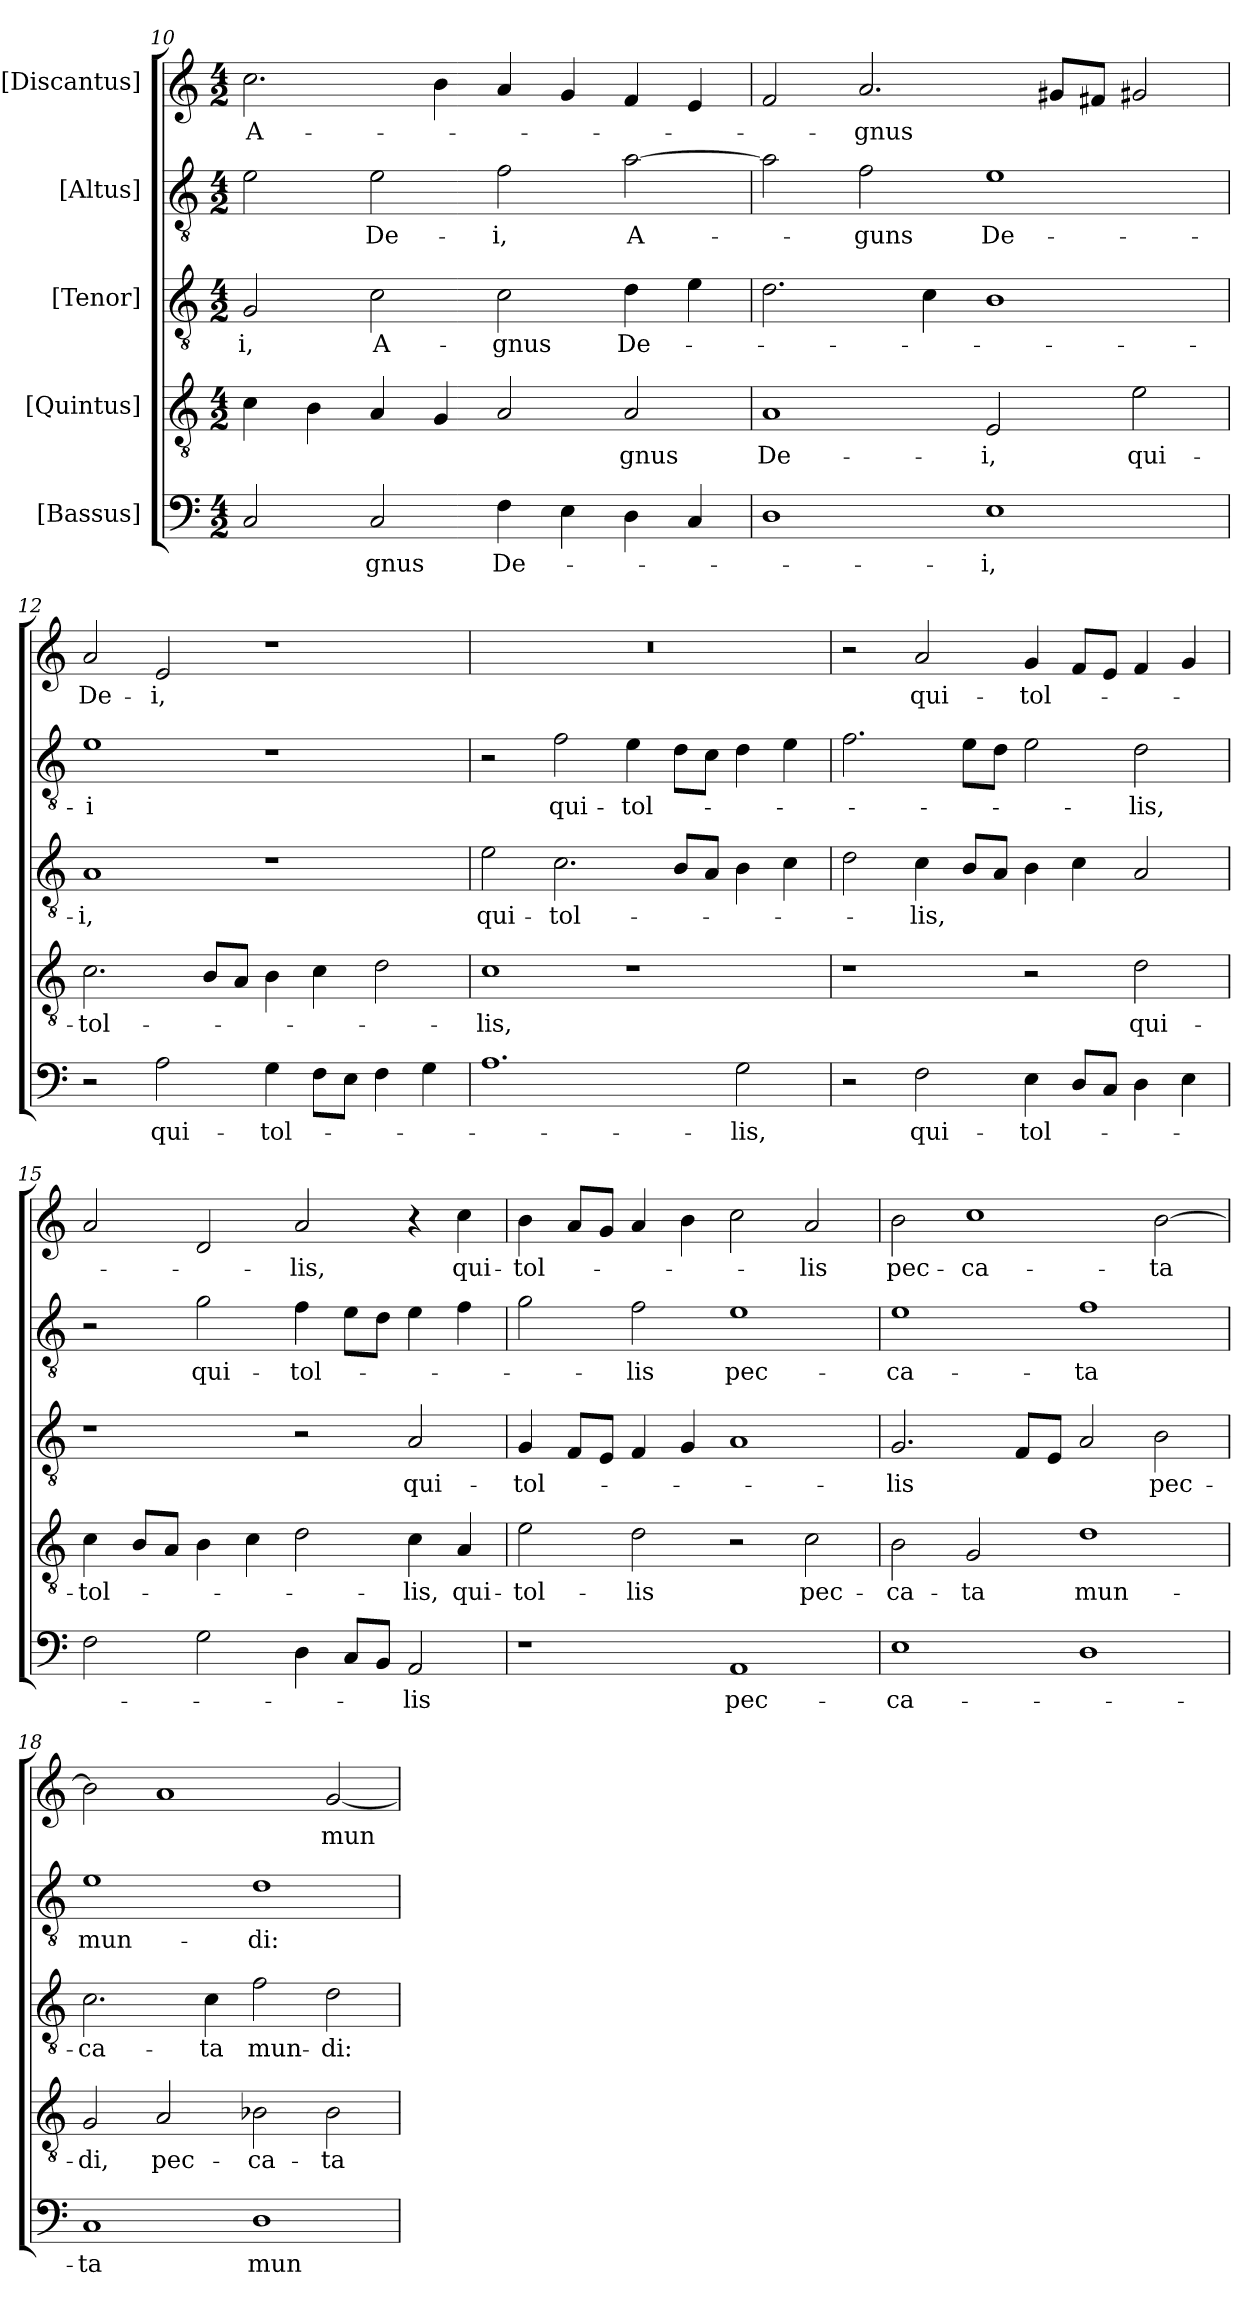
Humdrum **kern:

**kern	**text	**kern	**text	**kern	**text	**kern	**text	**kern	**text
*part5	*part5	*part4	*part4	*part3	*part3	*part2	*part2	*part1	*part1
*staff5	*staff5	*staff4	*staff4	*staff3	*staff3	*staff2	*staff2	*staff1	*staff1
*I"[Bassus]	*	*I"[Quintus]	*	*I"[Tenor]	*	*I"[Altus]	*	*I"[Discantus]	*
*clefF4	*	*clefGv2	*	*clefGv2	*	*clefGv2	*	*clefG2	*
*k[]	*	*k[]	*	*k[]	*	*k[]	*	*k[]	*
*M4/2	*	*M4/2	*	*M4/2	*	*M4/2	*	*M4/2	*
=10	=10	=10	=10	=10	=10	=10	=10	=10	=10
2C/	.	4c\	.	2G/	-i,	2e\	.	2.cc\	A-
.	.	4B\	.	.	.	.	.	.	.
2C/	-gnus	4A/	.	2c\	A-	2e\	De-	.	.
.	.	4G/	.	.	.	.	.	4b\	.
4F\	De-	2A/	.	2c\	-gnus	2f\	-i,	4a/	.
4E\	.	.	.	.	.	.	.	4g/	.
4D\	.	2A/	-gnus	4d\	De-	[2a\	A-	4f/	.
4C/	.	.	.	4e\	.	.	.	4e/	.
=11	=11	=11	=11	=11	=11	=11	=11	=11	=11
1D\	.	1A/	De-	2.d\	.	2a\]	.	2f/	.
.	.	.	.	.	.	2f\	-guns	2.a/	-gnus
.	.	.	.	4c\	.	.	.	.	.
1E\	-i,	2E/	-i,	1B\	.	1e\	De-	.	.
.	.	.	.	.	.	.	.	8g#X/L	.
.	.	.	.	.	.	.	.	8f#X/J	.
.	.	2e\	qui-	.	.	.	.	2g#X/	.
=12	=12	=12	=12	=12	=12	=12	=12	=12	=12
2r	.	2.c\	tol-	1A/	-i,	1e\	-i	2a/	De-
2A\	qui-	.	.	.	.	.	.	2e/	-i,
.	.	8B/L	.	.	.	.	.	.	.
.	.	8A/J	.	.	.	.	.	.	.
4G\	tol-	4B\	.	1r	.	1r	.	1r	.
8F\L	.	4c\	.	.	.	.	.	.	.
8E\J	.	.	.	.	.	.	.	.	.
4F\	.	2d\	.	.	.	.	.	.	.
4G\	.	.	.	.	.	.	.	.	.
=13	=13	=13	=13	=13	=13	=13	=13	=13	=13
1.A\	.	1c\	-lis,	2e\	qui-	2r	.	0r	.
.	.	.	.	2.c\	-tol-	2f\	qui-	.	.
.	.	1r	.	.	.	4e\	tol-	.	.
.	.	.	.	8B/L	.	8d\L	.	.	.
.	.	.	.	8A/J	.	8c\J	.	.	.
2G\	-lis,	.	.	4B\	.	4d\	.	.	.
.	.	.	.	4c\	.	4e\	.	.	.
=14	=14	=14	=14	=14	=14	=14	=14	=14	=14
2r	.	1r	.	2d\	.	2.f\	.	2r	.
2F\	qui-	.	.	4c\	-lis,	.	.	2a/	qui-
.	.	.	.	8B/L	.	8e\L	.	.	.
.	.	.	.	8A/J	.	8d\J	.	.	.
4E\	tol-	2r	.	4B\	.	2e\	.	4g/	tol-
8D/L	.	.	.	4c\	.	.	.	8f/L	.
8C/J	.	.	.	.	.	.	.	8e/J	.
4D\	.	2d\	qui-	2A/	.	2d\	-lis,	4f/	.
4E\	.	.	.	.	.	.	.	4g/	.
=15	=15	=15	=15	=15	=15	=15	=15	=15	=15
2F\	.	4c\	tol-	1r	.	2r	.	2a/	.
.	.	8B/L	.	.	.	.	.	.	.
.	.	8A/J	.	.	.	.	.	.	.
2G\	.	4B\	.	.	.	2g\	qui-	2d/	.
.	.	4c\	.	.	.	.	.	.	.
4D\	.	2d\	.	2r	.	4f\	tol-	2a/	-lis,
8C/L	.	.	.	.	.	8e\L	.	.	.
8BB/J	.	.	.	.	.	8d\J	.	.	.
2AA/	-lis	4c\	-lis,	2A/	qui-	4e\	.	4r	.
.	.	4A/	qui-	.	.	4f\	.	4cc\	qui-
=16	=16	=16	=16	=16	=16	=16	=16	=16	=16
1r	.	2e\	tol-	4G/	tol-	2g\	.	4b\	tol-
.	.	.	.	8F/L	.	.	.	8a/L	.
.	.	.	.	8E/J	.	.	.	8g/J	.
.	.	2d\	-lis	4F/	.	2f\	-lis	4a/	.
.	.	.	.	4G/	.	.	.	4b\	.
1AA/	pec-	2r	.	1A/	.	1e\	pec-	2cc\	.
.	.	2c\	pec-	.	.	.	.	2a/	-lis
=17	=17	=17	=17	=17	=17	=17	=17	=17	=17
1E\	-ca-	2B\	-ca-	2.G/	-lis	1e\	-ca-	2b\	pec-
.	.	2G/	-ta	.	.	.	.	1cc\	-ca-
.	.	.	.	8F/L	.	.	.	.	.
.	.	.	.	8E/J	.	.	.	.	.
1D\	.	1d\	mun-	2A/	.	1f\	-ta	.	.
.	.	.	.	2B\	pec-	.	.	[2b\	-ta
=18	=18	=18	=18	=18	=18	=18	=18	=18	=18
1C/	-ta	2G/	-di,	2.c\	-ca-	1e\	mun-	2b\]	.
.	.	2A/	pec-	.	.	.	.	1a/	.
.	.	.	.	4c\	-ta	.	.	.	.
1D\	mun-	2B-X\	-ca-	2f\	mun-	1d\	-di:	.	.
.	.	2B-\	-ta	2d\	-di:	.	.	[2g/	mun-
=	=	=	=	=	=	=	=	=	=
*-	*-	*-	*-	*-	*-	*-	*-	*-	*-
